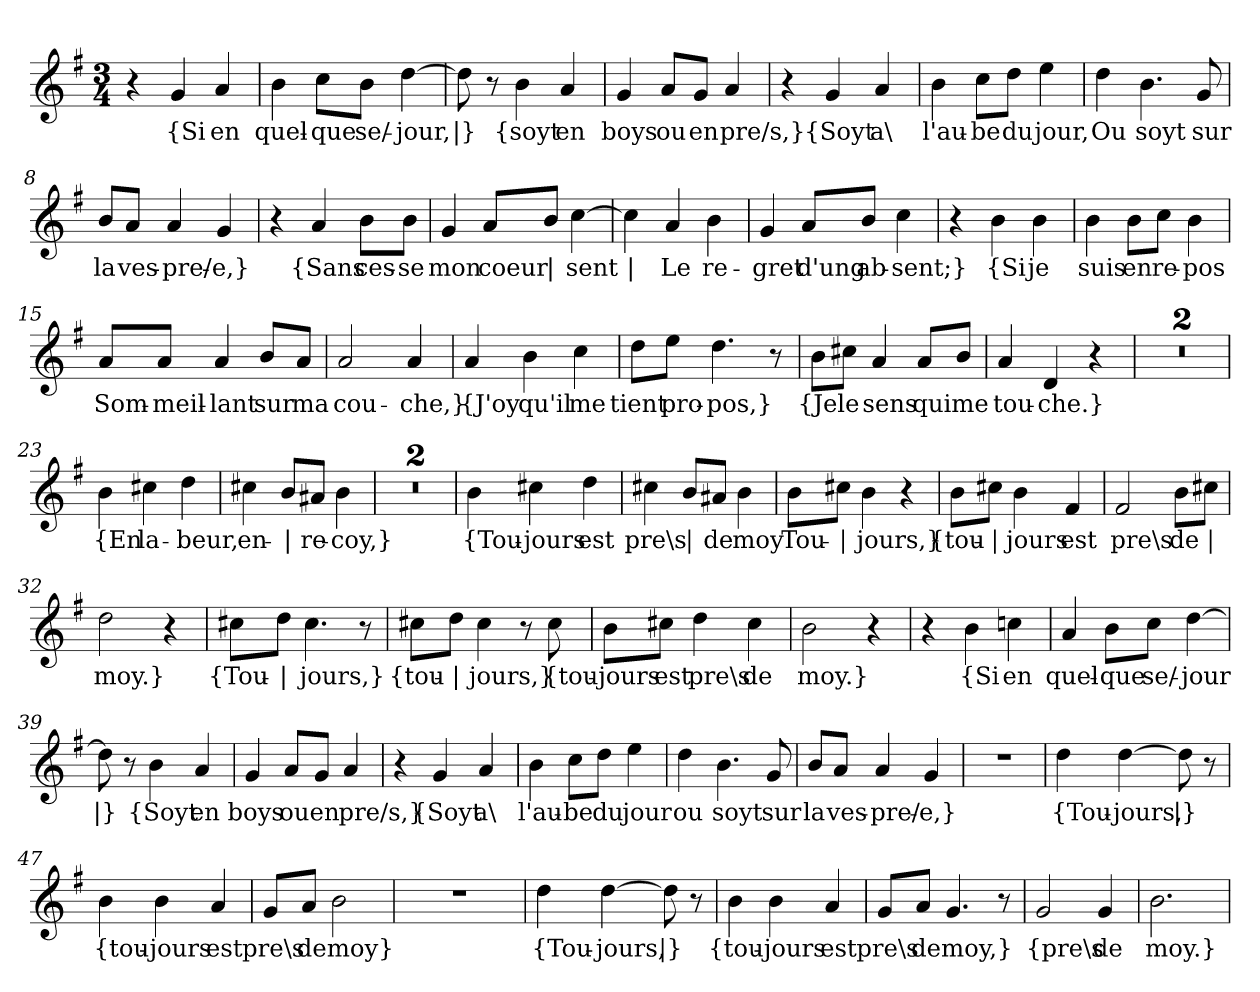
**kern	**text
*part1	*part1
*staff1	*staff1
*clefG2	*
*k[f#]	*
*M3/4	*
=1	=1
4r	.
!	!LO:LY:b
4g/	{Si
!	!LO:LY:b
4a/	en
=2	=2
!	!LO:LY:b
4b\	quel-
!	!LO:LY:b
8cc\L	-que
!	!LO:LY:b
8b\J	se/-
!	!LO:LY:b
[4dd\	-jour,
=3	=3
!	!LO:LY:b
8dd\]	|}
8r	.
!	!LO:LY:b
4b\	{soyt
!	!LO:LY:b
4a/	en
=4	=4
!	!LO:LY:b
4g/	boys
!	!LO:LY:b
8a/L	ou
!	!LO:LY:b
8g/J	en
!	!LO:LY:b
4a/	pre/s,}
=5	=5
4r	.
!	!LO:LY:b
4g/	{Soyt
!	!LO:LY:b
4a/	a\
=6	=6
!	!LO:LY:b
4b\	l'au-
!	!LO:LY:b
8cc\L	-be
!	!LO:LY:b
8dd\J	du
!	!LO:LY:b
4ee\	jour,
!!LO:LB:g=z
=7	=7
!	!LO:LY:b
4dd\	Ou
!	!LO:LY:b
4.b\	soyt
!	!LO:LY:b
8g/	sur
=8	=8
!	!LO:LY:b
8b/L	la
!	!LO:LY:b
8a/J	ves-
!	!LO:LY:b
4a/	pre/-
!	!LO:LY:b
4g/	e,}
=9	=9
4r	.
!	!LO:LY:b
4a/	{Sans
!	!LO:LY:b
8b\L	ces-
!	!LO:LY:b
8b\J	-se
=10	=10
!	!LO:LY:b
4g/	mon
!	!LO:LY:b
8a/L	coeur
!	!LO:LY:b
8b/J	|
!	!LO:LY:b
[4cc\	sent
=11	=11
!	!LO:LY:b
4cc\]	|
!	!LO:LY:b
4a/	Le
!	!LO:LY:b
4b\	re-
=12	=12
!	!LO:LY:b
4g/	-gret
!	!LO:LY:b
8a/L	d'ung
!	!LO:LY:b
8b/J	ab-
!	!LO:LY:b
4cc\	-sent;}
=13	=13
4r	.
!	!LO:LY:b
4b\	{Si
!	!LO:LY:b
4b\	je
!!LO:LB:g=z
=14	=14
!	!LO:LY:b
4b\	suis
!	!LO:LY:b
8b\L	en
!	!LO:LY:b
8cc\J	re-
!	!LO:LY:b
4b\	-pos
=15	=15
!	!LO:LY:b
8a/L	Som-
!	!LO:LY:b
8a/J	-meil-
!	!LO:LY:b
4a/	-lant
!	!LO:LY:b
8b/L	sur
!	!LO:LY:b
8a/J	ma
=16	=16
!	!LO:LY:b
2a/	cou-
!	!LO:LY:b
4a/	-che,}
=17	=17
!	!LO:LY:b
4a/	{J'oy
!	!LO:LY:b
4b\	qu'il
!	!LO:LY:b
4cc\	me
=18	=18
!	!LO:LY:b
8dd\L	tient
!	!LO:LY:b
8ee\J	pro-
!	!LO:LY:b
4.dd\	-pos,}
8r	.
!!LO:LB:g=z
=19	=19
!	!LO:LY:b
8b\L	{Je
!	!LO:LY:b
8cc#X\J	le
!	!LO:LY:b
4a/	sens
!	!LO:LY:b
8a/L	qui
!	!LO:LY:b
8b/J	me
=20	=20
!	!LO:LY:b
4a/	tou-
!	!LO:LY:b
4d/	-che.}
4r	.
=21	=21
2.r	.
=22	=22
2.r	.
=23	=23
!	!LO:LY:b
4b\	{En
!	!LO:LY:b
4cc#X\	la-
!	!LO:LY:b
4dd\	-beur,
=24	=24
!	!LO:LY:b
4cc#X\	en-
!	!LO:LY:b
8b/L	|
!	!LO:LY:b
8a#X/J	re-
!	!LO:LY:b
4b\	coy,}
=25	=25
2.r	.
=26	=26
2.r	.
!!LO:LB:g=z
=27	=27
!	!LO:LY:b
4b\	{Tou-
!	!LO:LY:b
4cc#X\	-jours
!	!LO:LY:b
4dd\	est
=28	=28
!	!LO:LY:b
4cc#X\	pre\s
!	!LO:LY:b
8b/L	|
!	!LO:LY:b
8a#X/J	de
!	!LO:LY:b
4b\	moy
=29	=29
!	!LO:LY:b
8b\L	Tou-
!	!LO:LY:b
8cc#X\J	|
!	!LO:LY:b
4b\	-jours,}
4r	.
=30	=30
!	!LO:LY:b
8b\L	{tou-
!	!LO:LY:b
8cc#X\J	|
!	!LO:LY:b
4b\	-jours
!	!LO:LY:b
4f#/	est
=31	=31
!	!LO:LY:b
2f#/	pre\s
!	!LO:LY:b
8b\L	de
!	!LO:LY:b
8cc#X\J	|
=32	=32
!	!LO:LY:b
2dd\	moy.}
4r	.
=33	=33
!	!LO:LY:b
8cc#X\L	{Tou-
!	!LO:LY:b
8dd\J	|
!	!LO:LY:b
4.cc#\	-jours,}
8r	.
!!LO:LB:g=z
=34	=34
!	!LO:LY:b
8cc#X\L	{tou-
!	!LO:LY:b
8dd\J	|
!	!LO:LY:b
4cc#\	-jours,}
8r	.
!	!LO:LY:b
8cc#\	{tou-
=35	=35
!	!LO:LY:b
8b\L	-jours
!	!LO:LY:b
8cc#X\J	est
!	!LO:LY:b
4dd\	pre\s
!	!LO:LY:b
4cc#\	de
=36	=36
!	!LO:LY:b
2b\	moy.}
4r	.
=37	=37
4r	.
!	!LO:LY:b
4b\	{Si
!	!LO:LY:b
4ccn\	en
=38	=38
!	!LO:LY:b
4a/	quel-
!	!LO:LY:b
8b\L	-que
!	!LO:LY:b
8cc\J	se/-
!	!LO:LY:b
[4dd\	-jour
=39	=39
!	!LO:LY:b
8dd\]	|}
8r	.
!	!LO:LY:b
4b\	{Soyt
!	!LO:LY:b
4a/	en
!!LO:LB:g=z
=40	=40
!	!LO:LY:b
4g/	boys
!	!LO:LY:b
8a/L	ou
!	!LO:LY:b
8g/J	en
!	!LO:LY:b
4a/	pre/s,}
=41	=41
4r	.
!	!LO:LY:b
4g/	{Soyt
!	!LO:LY:b
4a/	a\
=42	=42
!	!LO:LY:b
4b\	l'au-
!	!LO:LY:b
8cc\L	-be
!	!LO:LY:b
8dd\J	du
!	!LO:LY:b
4ee\	jour
=43	=43
!	!LO:LY:b
4dd\	ou
!	!LO:LY:b
4.b\	soyt
!	!LO:LY:b
8g/	sur
=44	=44
!	!LO:LY:b
8b/L	la
!	!LO:LY:b
8a/J	ves-
!	!LO:LY:b
4a/	-pre/-
!	!LO:LY:b
4g/	-e,}
=45	=45
2.r	.
=46	=46
!	!LO:LY:b
4dd\	{Tou-
!	!LO:LY:b
[4dd\	-jours,
!	!LO:LY:b
8dd\]	|}
8r	.
!!LO:LB:g=z
=47	=47
!	!LO:LY:b
4b\	{tou-
!	!LO:LY:b
4b\	-jours
!	!LO:LY:b
4a/	est
=48	=48
!	!LO:LY:b
8g/L	pre\s
!	!LO:LY:b
8a/J	de
!	!LO:LY:b
2b\	moy}
=49	=49
2.r	.
=50	=50
!	!LO:LY:b
4dd\	{Tou-
!	!LO:LY:b
[4dd\	-jours,
!	!LO:LY:b
8dd\]	|}
8r	.
=51	=51
!	!LO:LY:b
4b\	{tou-
!	!LO:LY:b
4b\	-jours
!	!LO:LY:b
4a/	est
=52	=52
!	!LO:LY:b
8g/L	pre\s
!	!LO:LY:b
8a/J	de
!	!LO:LY:b
4.g/	moy,}
8r	.
=53	=53
!	!LO:LY:b
2g/	{pre\s
!	!LO:LY:b
4g/	de
!!LO:LB:g=z
=54	=54
!	!LO:LY:b
2.b\	moy.}
=	=
*-	*-
